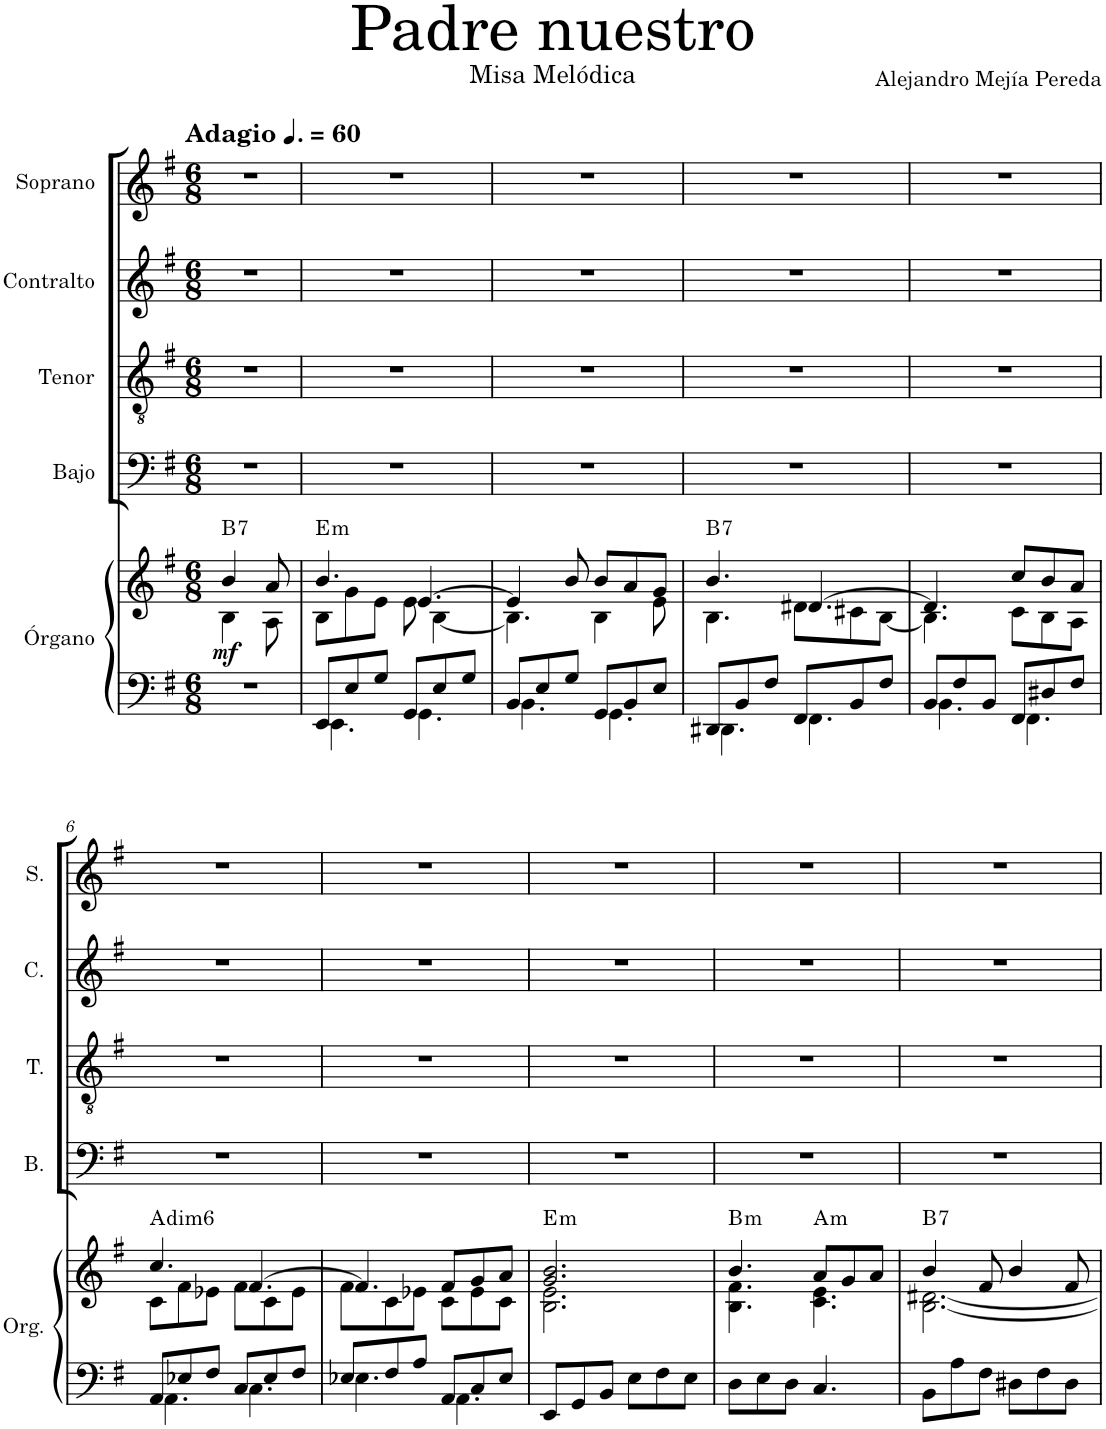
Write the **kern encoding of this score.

**kern	**kern	**dynam	**harte	**kern	**kern	**kern	**kern
*part5	*part5	*part5	*part5	*part4	*part3	*part2	*part1
*staff6	*staff5	*staff5/6	*	*staff4	*staff3	*staff2	*staff1
*I"Órgano	*	*	*	*I"Bajo	*I"Tenor	*I"Contralto	*I"Soprano
*	*	*	*	*I'B.	*I'T.	*I'C.	*I'S.
*clefF4	*clefG2	*	*	*clefF4	*clefGv2	*clefG2	*clefG2
*k[f#]	*k[f#]	*	*	*k[f#]	*k[f#]	*k[f#]	*k[f#]
*M6/8	*M6/8	*	*	*M6/8	*M6/8	*M6/8	*M6/8
*MM90	*MM90	*	*	*MM90	*MM90	*MM90	*MM90
=1	=1	=1	=1	=1	=1	=1	=1
*	*^	*	*	*	*	*	*
!	!	!	!	!	!	!	!	!LO:TX:a:B:t=Adagio
!	!	!	!LO:DY:b	!LO:H:kt=7	!	!	!	!
2.r	4b/	4B\	mf	B:7	2.r	2.r	2.r	2.r
.	8a/	8A\	.	.	.	.	.	.
.	4.ryy	4.ryy	.	.	.	.	.	.
=2	=2	=2	=2	=2	=2	=2	=2	=2
*^	*	*	*	*	*	*	*	*
!	!	!	!	!	!LO:H:kt=m	!	!	!	!
8EE/L	4.EE\	4.b/	8B\L	.	E:min	2.r	2.r	2.r	2.r
8E/	.	.	8g\	.	.	.	.	.	.
8G/J	.	.	8e\J	.	.	.	.	.	.
8GG/L	4.GG\	[4.e/	8e\	.	.	.	.	.	.
8E/	.	.	[4B\	.	.	.	.	.	.
8G/J	.	.	.	.	.	.	.	.	.
=3	=3	=3	=3	=3	=3	=3	=3	=3	=3
8BB/L	4.BB\	4e/]	4.B\]	.	.	2.r	2.r	2.r	2.r
8E/	.	.	.	.	.	.	.	.	.
8G/J	.	8b/	.	.	.	.	.	.	.
8GG/L	4.GG\	8b/L	4B\	.	.	.	.	.	.
8BB/	.	8a/	.	.	.	.	.	.	.
8E/J	.	8g/J	8e\	.	.	.	.	.	.
=4	=4	=4	=4	=4	=4	=4	=4	=4	=4
!	!	!	!	!	!LO:H:kt=7	!	!	!	!
8DD#X/L	4.DD#\	4.b/	4.B\	.	B:7	2.r	2.r	2.r	2.r
8BB/	.	.	.	.	.	.	.	.	.
8F#/J	.	.	.	.	.	.	.	.	.
8FF#/L	4.FF#\	[4.d#X/	8d#\L	.	.	.	.	.	.
8BB/	.	.	8c#X\	.	.	.	.	.	.
8F#/J	.	.	[8B\J	.	.	.	.	.	.
=5	=5	=5	=5	=5	=5	=5	=5	=5	=5
8BB/L	4.BB\	4.d#/]	4.B\]	.	.	2.r	2.r	2.r	2.r
8F#/	.	.	.	.	.	.	.	.	.
8BB/J	.	.	.	.	.	.	.	.	.
8FF#/L	4.FF#\	8cc/L	8c\L	.	.	.	.	.	.
8D#X/	.	8b/	8B\	.	.	.	.	.	.
8F#/J	.	8a/J	8A\J	.	.	.	.	.	.
!!LO:LB:g=z
=6	=6	=6	=6	=6	=6	=6	=6	=6	=6
!	!	!	!	!	!LO:H:kt=dim6	!	!	!	!
8AA/L	4.AA\	4.cc/	8c\L	.	A:dim(6)	2.r	2.r	2.r	2.r
8E-X/	.	.	8f#\	.	.	.	.	.	.
8F#/J	.	.	8e-X\J	.	.	.	.	.	.
8C/L	4.C\	[4.f#/	8f#\L	.	.	.	.	.	.
8E-/	.	.	8c\	.	.	.	.	.	.
8F#/J	.	.	8e-\J	.	.	.	.	.	.
=7	=7	=7	=7	=7	=7	=7	=7	=7	=7
8E-X/L	4.E-\	4.f#/]	8f#\L	.	.	2.r	2.r	2.r	2.r
8F#/	.	.	8c\	.	.	.	.	.	.
8A/J	.	.	8e-X\J	.	.	.	.	.	.
8AA/L	4.AA\	8f#/L	8c\L	.	.	.	.	.	.
8C/	.	8g/	8e-\	.	.	.	.	.	.
8E-/J	.	8a/J	8c\J	.	.	.	.	.	.
*v	*v	*	*	*	*	*	*	*	*
=8	=8	=8	=8	=8	=8	=8	=8	=8
!	!	!	!	!LO:H:kt=m	!	!	!	!
8EE/L	2.g/ 2.b/	2.B\ 2.e\	.	E:min	2.r	2.r	2.r	2.r
8GG/	.	.	.	.	.	.	.	.
8BB/J	.	.	.	.	.	.	.	.
8E\L	.	.	.	.	.	.	.	.
8F#\	.	.	.	.	.	.	.	.
8E\J	.	.	.	.	.	.	.	.
=9	=9	=9	=9	=9	=9	=9	=9	=9
!	!	!	!	!LO:H:kt=m	!	!	!	!
8D\L	4.b/	4.B\ 4.f#\	.	B:min	2.r	2.r	2.r	2.r
8E\	.	.	.	.	.	.	.	.
8D\J	.	.	.	.	.	.	.	.
!	!	!	!	!LO:H:kt=m	!	!	!	!
4.C/	8a/L	4.c\ 4.e\	.	A:min	.	.	.	.
.	8g/	.	.	.	.	.	.	.
.	8a/J	.	.	.	.	.	.	.
=10	=10	=10	=10	=10	=10	=10	=10	=10
!	!	!	!	!LO:H:kt=7	!	!	!	!
8BB\L	4b/	[2.B\ [2.d#X\	.	B:7	2.r	2.r	2.r	2.r
8A\	.	.	.	.	.	.	.	.
8F#\J	8f#/	.	.	.	.	.	.	.
8D#X\L	4b/	.	.	.	.	.	.	.
8F#\	.	.	.	.	.	.	.	.
8D#\J	8f#/	.	.	.	.	.	.	.
*	*v	*v	*	*	*	*	*	*
=	=	=	=	=	=	=	=
*-	*-	*-	*-	*-	*-	*-	*-
